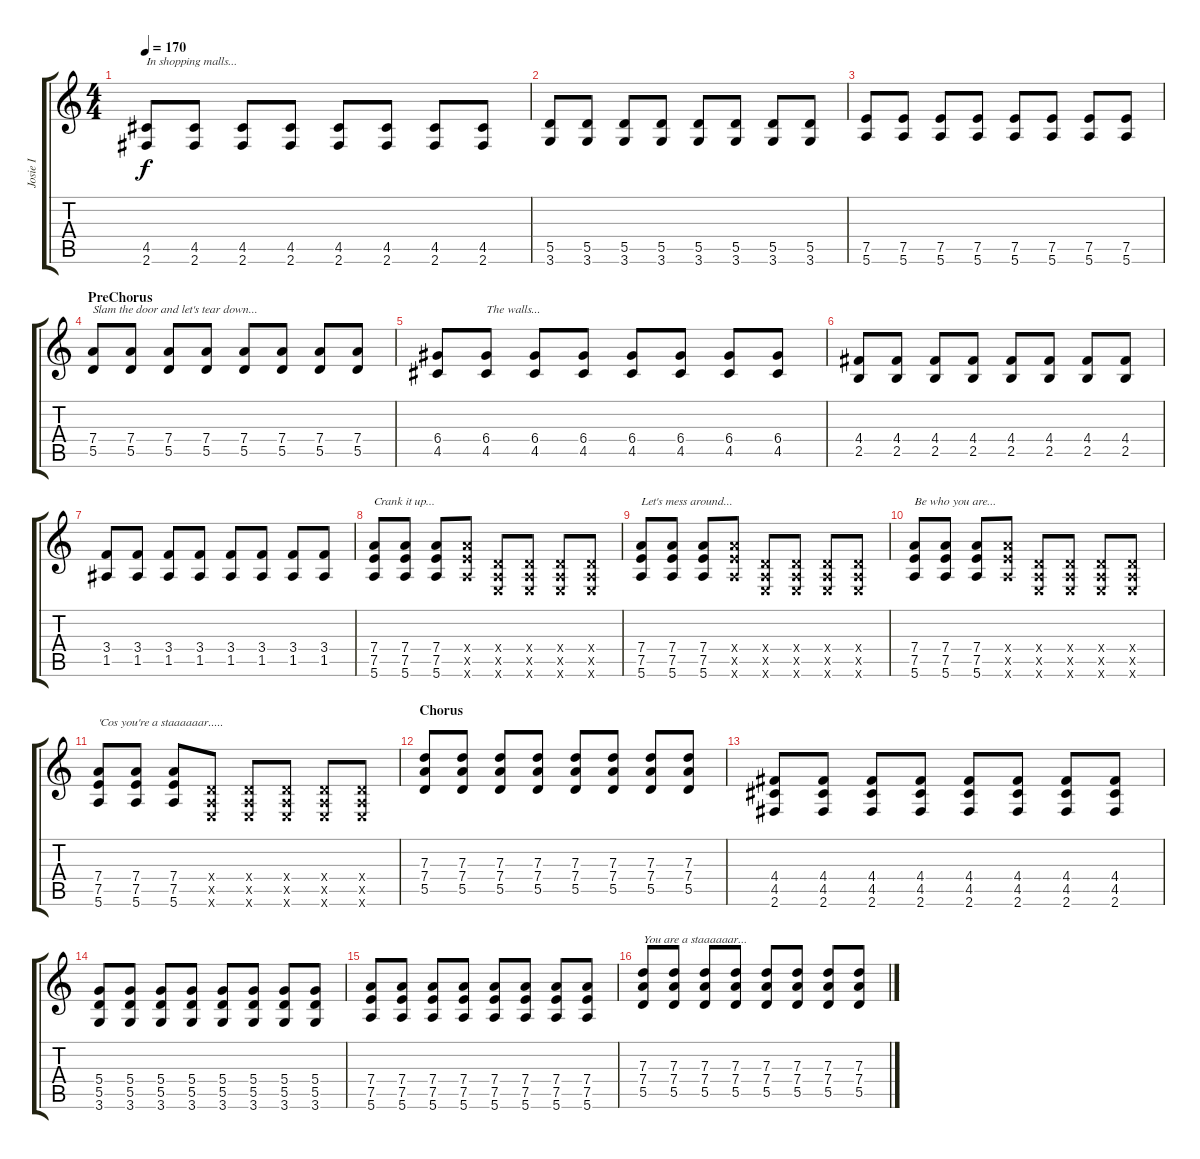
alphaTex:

\track ("Josie I" "Josie I") {instrument distortionguitar}
\staff {score tabs}
\tuning (E4 B3 G3 D3 A2 E2) {hide}
\ts (4 4)
\tempo 170
\clef g2
\ks c
(4.5 2.6).8{txt "In shopping malls..." dy f} (4.5 2.6).8 (4.5 2.6).8 (4.5 2.6).8 (4.5 2.6).8 (4.5 2.6).8 (4.5 2.6).8 (4.5 2.6).8 |
(5.5 3.6).8 (5.5 3.6).8 (5.5 3.6).8 (5.5 3.6).8 (5.5 3.6).8 (5.5 3.6).8 (5.5 3.6).8 (5.5 3.6).8 |
(7.5 5.6).8 (7.5 5.6).8 (7.5 5.6).8 (7.5 5.6).8 (7.5 5.6).8 (7.5 5.6).8 (7.5 5.6).8 (7.5 5.6).8 |
\section ("" "PreChorus")
(7.4 5.5).8{txt "Slam the door and let's tear down..."} (7.4 5.5).8 (7.4 5.5).8 (7.4 5.5).8 (7.4 5.5).8 (7.4 5.5).8 (7.4 5.5).8 (7.4 5.5).8 |
(6.4 4.5).8 (6.4 4.5).8{txt "The walls..."} (6.4 4.5).8 (6.4 4.5).8 (6.4 4.5).8 (6.4 4.5).8 (6.4 4.5).8 (6.4 4.5).8 |
(4.4 2.5).8 (4.4 2.5).8 (4.4 2.5).8 (4.4 2.5).8 (4.4 2.5).8 (4.4 2.5).8 (4.4 2.5).8 (4.4 2.5).8 |
(3.4 1.5).8 (3.4 1.5).8 (3.4 1.5).8 (3.4 1.5).8 (3.4 1.5).8 (3.4 1.5).8 (3.4 1.5).8 (3.4 1.5).8 |
(7.4 7.5 5.6).8{txt "Crank it up..." instrument distortionguitar} (7.4 7.5 5.6).8 (7.4 7.5 5.6).8 (7.4{x} 7.5{x} 5.6{x}).8 (0.4{x} 0.5{x} 0.6{x}).8 (0.4{x} 0.5{x} 0.6{x}).8 (0.4{x} 0.5{x} 0.6{x}).8 (0.4{x} 0.5{x} 0.6{x}).8 |
(7.4 7.5 5.6).8{txt "Let's mess around..."} (7.4 7.5 5.6).8 (7.4 7.5 5.6).8 (7.4{x} 7.5{x} 5.6{x}).8 (0.4{x} 0.5{x} 0.6{x}).8 (0.4{x} 0.5{x} 0.6{x}).8 (0.4{x} 0.5{x} 0.6{x}).8 (0.4{x} 0.5{x} 0.6{x}).8 |
(7.4 7.5 5.6).8{txt "Be who you are..."} (7.4 7.5 5.6).8 (7.4 7.5 5.6).8 (7.4{x} 7.5{x} 5.6{x}).8 (0.4{x} 0.5{x} 0.6{x}).8 (0.4{x} 0.5{x} 0.6{x}).8 (0.4{x} 0.5{x} 0.6{x}).8 (0.4{x} 0.5{x} 0.6{x}).8 |
(7.4 7.5 5.6).8{txt "'Cos you're a staaaaaar....."} (7.4 7.5 5.6).8 (7.4 7.5 5.6).8 (0.4{x} 0.5{x} 0.6{x}).8 (0.4{x} 0.5{x} 0.6{x}).8 (0.4{x} 0.5{x} 0.6{x}).8 (0.4{x} 0.5{x} 0.6{x}).8 (0.4{x} 0.5{x} 0.6{x}).8 |
\section ("" "Chorus")
(7.3 7.4 5.5).8 (7.3 7.4 5.5).8 (7.3 7.4 5.5).8 (7.3 7.4 5.5).8 (7.3 7.4 5.5).8 (7.3 7.4 5.5).8 (7.3 7.4 5.5).8 (7.3 7.4 5.5).8 |
(4.4 4.5 2.6).8 (4.4 4.5 2.6).8 (4.4 4.5 2.6).8 (4.4 4.5 2.6).8 (4.4 4.5 2.6).8 (4.4 4.5 2.6).8 (4.4 4.5 2.6).8 (4.4 4.5 2.6).8 |
(5.4 5.5 3.6).8 (5.4 5.5 3.6).8 (5.4 5.5 3.6).8 (5.4 5.5 3.6).8 (5.4 5.5 3.6).8 (5.4 5.5 3.6).8 (5.4 5.5 3.6).8 (5.4 5.5 3.6).8 |
(7.4 7.5 5.6).8 (7.4 7.5 5.6).8 (7.4 7.5 5.6).8 (7.4 7.5 5.6).8 (7.4 7.5 5.6).8 (7.4 7.5 5.6).8 (7.4 7.5 5.6).8 (7.4 7.5 5.6).8 |
(7.3 7.4 5.5).8{txt "You are a staaaaaar..."} (7.3 7.4 5.5).8 (7.3 7.4 5.5).8 (7.3 7.4 5.5).8 (7.3 7.4 5.5).8 (7.3 7.4 5.5).8 (7.3 7.4 5.5).8 (7.3 7.4 5.5).8
